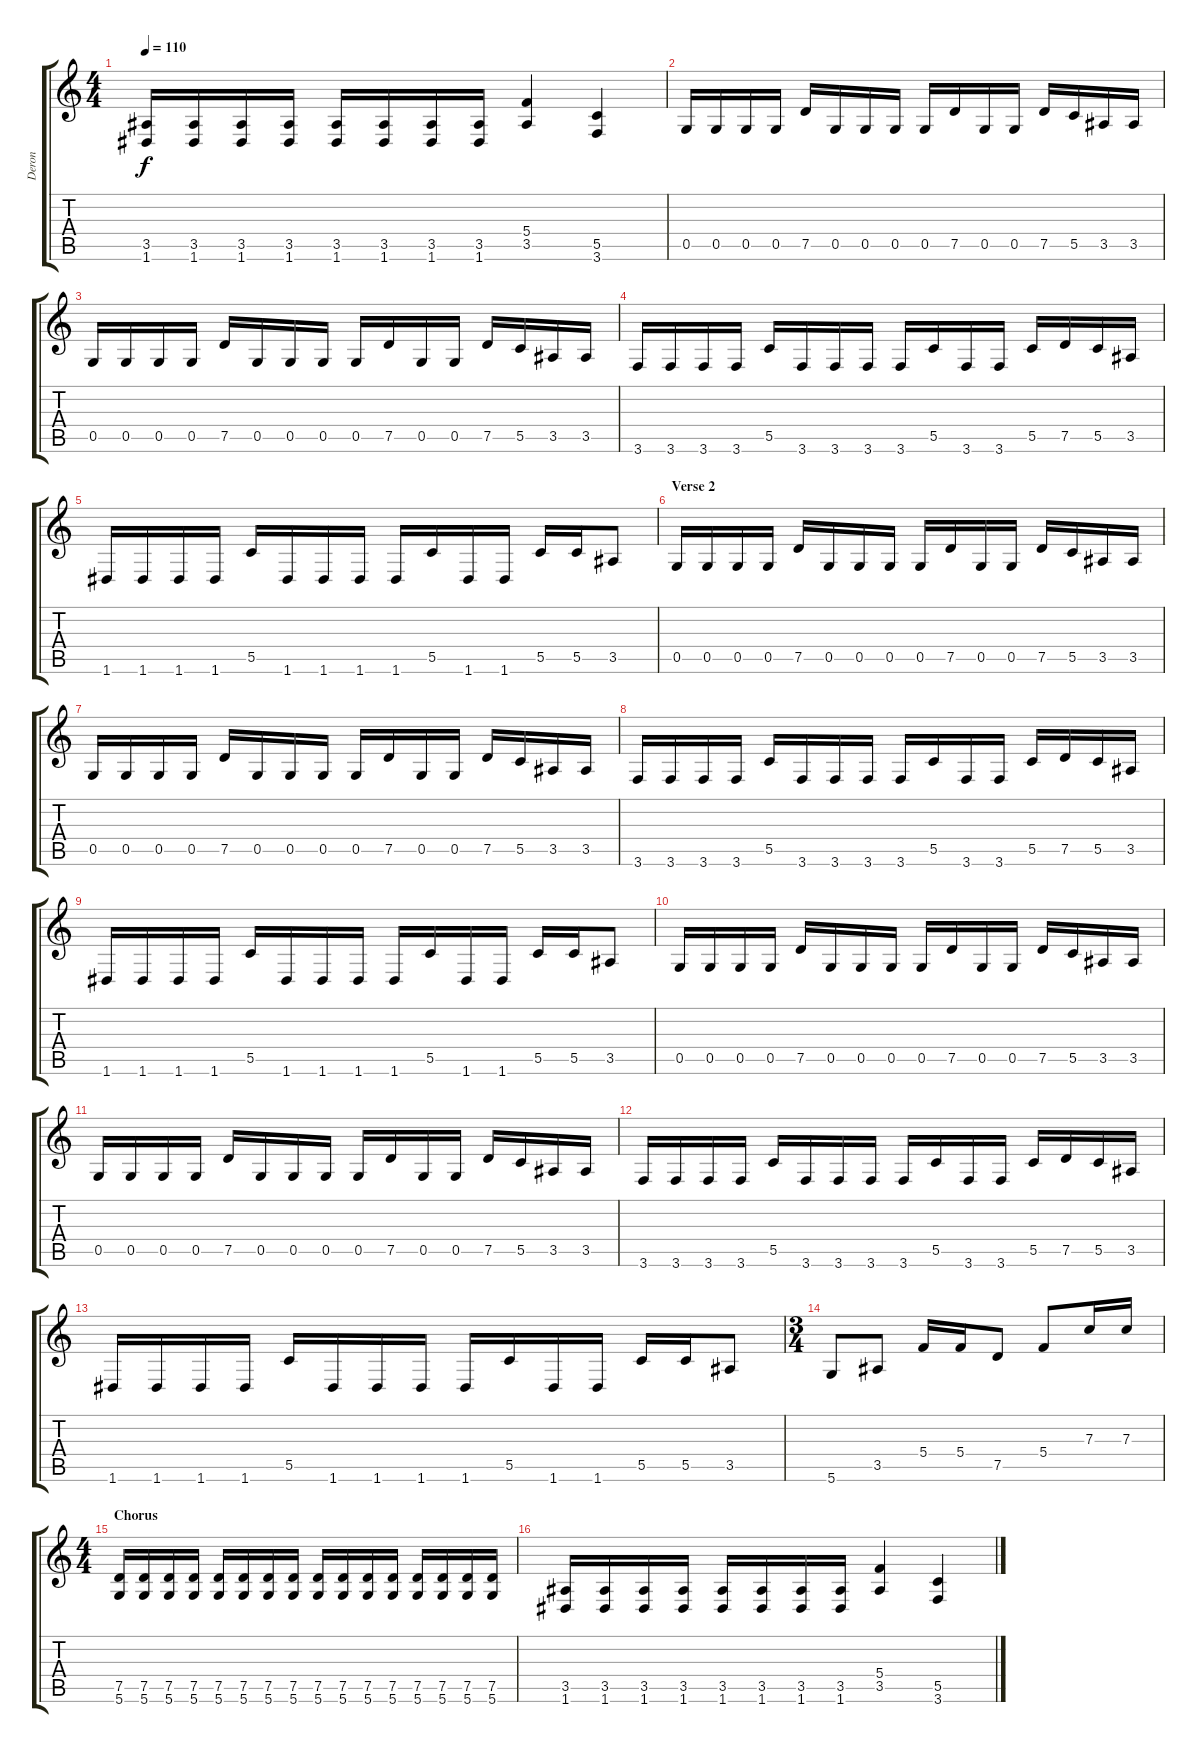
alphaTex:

\track ("Deron" "Deron") {instrument distortionguitar}
\staff {score tabs}
\tuning (D4 A3 F3 C3 G2 D2) {hide}
\ts (4 4)
\tempo 110
\clef g2
\ks c
(3.5 1.6).16{dy f} (3.5 1.6).16 (3.5 1.6).16 (3.5 1.6).16 (3.5 1.6).16 (3.5 1.6).16 (3.5 1.6).16 (3.5 1.6).16 (5.4 3.5).4 (5.5 3.6).4 |
0.5.16 0.5.16 0.5.16 0.5.16 7.5.16 0.5.16 0.5.16 0.5.16 0.5.16 7.5.16 0.5.16 0.5.16 7.5.16 5.5.16 3.5.16 3.5.16 |
0.5.16 0.5.16 0.5.16 0.5.16 7.5.16 0.5.16 0.5.16 0.5.16 0.5.16 7.5.16 0.5.16 0.5.16 7.5.16 5.5.16 3.5.16 3.5.16 |
3.6.16 3.6.16 3.6.16 3.6.16 5.5.16 3.6.16 3.6.16 3.6.16 3.6.16 5.5.16 3.6.16 3.6.16 5.5.16 7.5.16 5.5.16 3.5.16 |
1.6.16 1.6.16 1.6.16 1.6.16 5.5.16 1.6.16 1.6.16 1.6.16 1.6.16 5.5.16 1.6.16 1.6.16 5.5.16 5.5.16 3.5.8 |
\section ("" "Verse 2 ")
0.5.16 0.5.16 0.5.16 0.5.16 7.5.16 0.5.16 0.5.16 0.5.16 0.5.16 7.5.16 0.5.16 0.5.16 7.5.16 5.5.16 3.5.16 3.5.16 |
0.5.16 0.5.16 0.5.16 0.5.16 7.5.16 0.5.16 0.5.16 0.5.16 0.5.16 7.5.16 0.5.16 0.5.16 7.5.16 5.5.16 3.5.16 3.5.16 |
3.6.16 3.6.16 3.6.16 3.6.16 5.5.16 3.6.16 3.6.16 3.6.16 3.6.16 5.5.16 3.6.16 3.6.16 5.5.16 7.5.16 5.5.16 3.5.16 |
1.6.16 1.6.16 1.6.16 1.6.16 5.5.16 1.6.16 1.6.16 1.6.16 1.6.16 5.5.16 1.6.16 1.6.16 5.5.16 5.5.16 3.5.8 |
0.5.16 0.5.16 0.5.16 0.5.16 7.5.16 0.5.16 0.5.16 0.5.16 0.5.16 7.5.16 0.5.16 0.5.16 7.5.16 5.5.16 3.5.16 3.5.16 |
0.5.16 0.5.16 0.5.16 0.5.16 7.5.16 0.5.16 0.5.16 0.5.16 0.5.16 7.5.16 0.5.16 0.5.16 7.5.16 5.5.16 3.5.16 3.5.16 |
3.6.16 3.6.16 3.6.16 3.6.16 5.5.16 3.6.16 3.6.16 3.6.16 3.6.16 5.5.16 3.6.16 3.6.16 5.5.16 7.5.16 5.5.16 3.5.16 |
1.6.16 1.6.16 1.6.16 1.6.16 5.5.16 1.6.16 1.6.16 1.6.16 1.6.16 5.5.16 1.6.16 1.6.16 5.5.16 5.5.16 3.5.8 |
\ts (3 4)
5.6.8 3.5.8 5.4.16 5.4.16 7.5.8 5.4.8 7.3.16 7.3.16 |
\ts (4 4)
\section ("" "Chorus")
(7.5 5.6).16 (7.5 5.6).16 (7.5 5.6).16 (7.5 5.6).16 (7.5 5.6).16 (7.5 5.6).16 (7.5 5.6).16 (7.5 5.6).16 (7.5 5.6).16 (7.5 5.6).16 (7.5 5.6).16 (7.5 5.6).16 (7.5 5.6).16 (7.5 5.6).16 (7.5 5.6).16 (7.5 5.6).16 |
(3.5 1.6).16 (3.5 1.6).16 (3.5 1.6).16 (3.5 1.6).16 (3.5 1.6).16 (3.5 1.6).16 (3.5 1.6).16 (3.5 1.6).16 (5.4 3.5).4 (5.5 3.6).4
